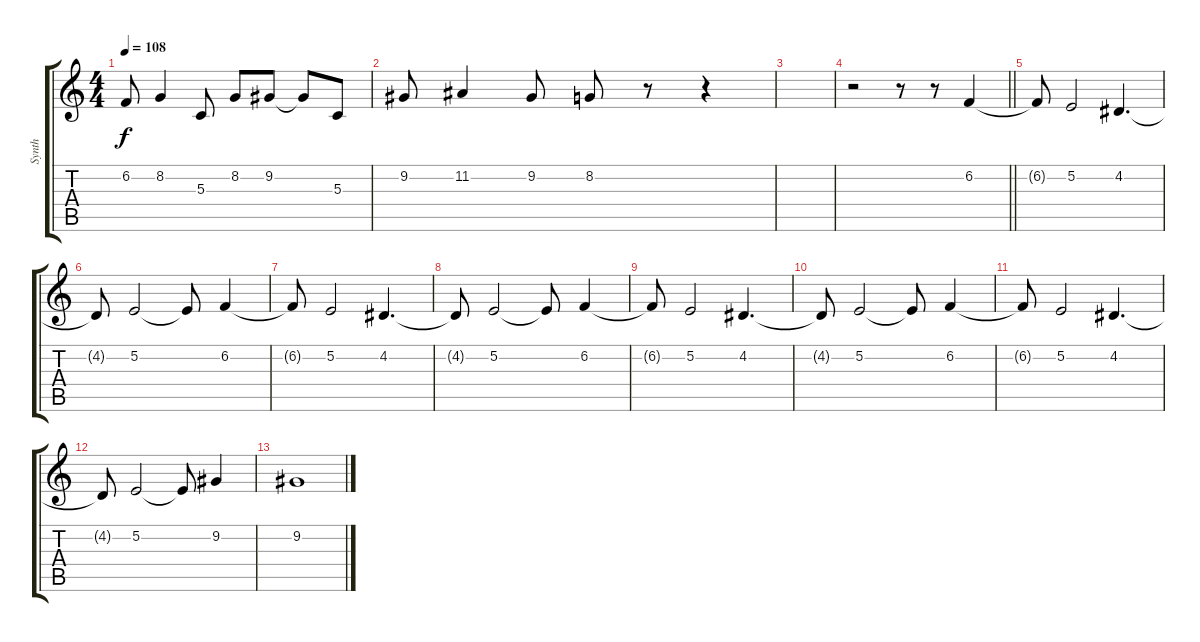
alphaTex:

\track ("Synth" "Synth") {instrument lead1square}
\staff {score tabs}
\tuning (E4 B3 G3 D3 A2 E2) {hide}
\ts (4 4)
\tempo 108
\clef g2
\ks c
6.2.8{dy f} 8.2.4 5.3.8 8.2.8 9.2.8 9.2{t}.8 5.3.8 |
9.2.8 11.2.4 9.2.8 8.2.8 r.8 r.4 |
|
\barLineRight lightlight
r.2 r.8 r.8 6.2.4 |
6.2{t}.8 5.2.2 4.2.4{d} |
4.2{t}.8 5.2.2 5.2{t}.8 6.2.4 |
6.2{t}.8 5.2.2 4.2.4{d} |
4.2{t}.8 5.2.2 5.2{t}.8 6.2.4 |
6.2{t}.8 5.2.2 4.2.4{d} |
4.2{t}.8 5.2.2 5.2{t}.8 6.2.4 |
6.2{t}.8 5.2.2 4.2.4{d} |
4.2{t}.8 5.2.2 5.2{t}.8 9.2.4 |
9.2.1
